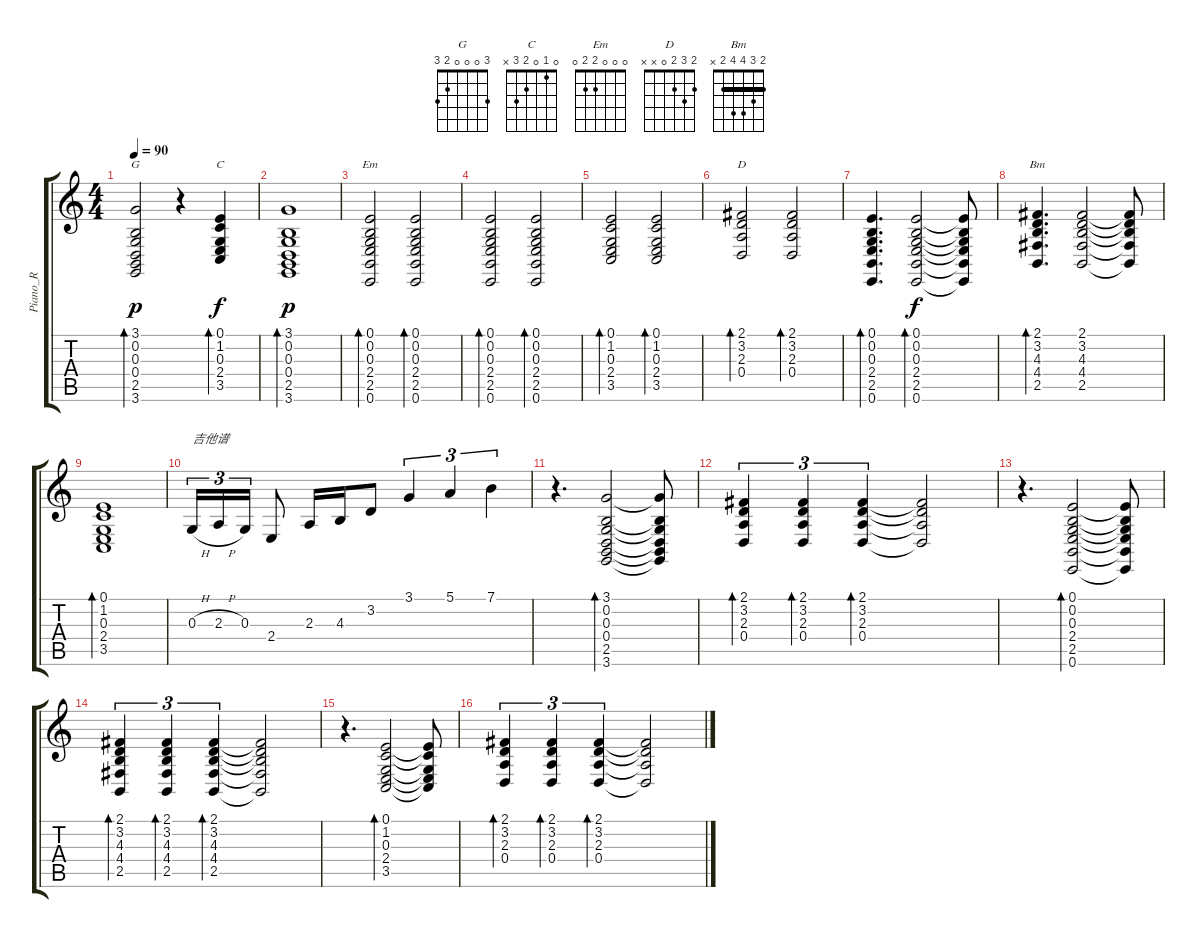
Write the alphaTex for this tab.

\track ("Piano_R" "Piano_R") {instrument acousticgrandpiano}
\staff {score tabs}
\tuning (E4 B3 G3 D3 A2 E2) {hide}
\chord ("G" 3 0 0 0 2 3)
\chord ("C" 0 1 0 2 3 x)
\chord ("Em" 0 0 0 2 2 0)
\chord ("D" 2 3 2 0 x x)
\chord ("Bm" 2 3 4 4 2 x) {barre 2}
\ts (4 4)
\tempo 90
\clef g2
\ks c
(3.1 0.2 0.3 0.4 2.5 3.6).2{bd 120 ch "G" dy p} r.4 (0.1 1.2 0.3 2.4 3.5).4{bd 120 ch "C" dy f} |
(3.1 0.2 0.3 0.4 2.5 3.6).1{bd 120 dy p} |
(0.1 0.2 0.3 2.4 2.5 0.6).2{bd 120 ch "Em"} (0.1 0.2 0.3 2.4 2.5 0.6).2{bd 120} |
(0.1 0.2 0.3 2.4 2.5 0.6).2{bd 120} (0.1 0.2 0.3 2.4 2.5 0.6).2{bd 120} |
(0.1 1.2 0.3 2.4 3.5).2{bd 120} (0.1 1.2 0.3 2.4 3.5).2{bd 120} |
(2.1 3.2 2.3 0.4).2{bd 120 ch "D"} (2.1 3.2 2.3 0.4).2{bd 120} |
(0.1 0.2 0.3 2.4 2.5 0.6).4{d bd 30} (0.1 0.2 0.3 2.4 2.5 0.6).2{bd 30 dy f} (0.1{t} 0.2{t} 0.3{t} 2.4{t} 2.5{t} 0.6{t}).8 |
(2.1 3.2 4.3 4.4 2.5).4{d bd 30 ch "Bm"} (2.1 3.2 4.3 4.4 2.5).2 (2.1{t} 3.2{t} 4.3{t} 4.4{t} 2.5{t}).8 |
(0.1 1.2 0.3 2.4 3.5).1{bd 240} |
0.3{h}.16{tu (3 2) txt "吉他谱"} 2.3{h}.16{tu (3 2)} 0.3.16{tu (3 2)} 2.4.8 2.3.16 4.3.16 3.2.8 3.1.4{tu (3 2)} 5.1.4{tu (3 2)} 7.1.4{tu (3 2)} |
r.4{d} (3.1 0.2 0.3 0.4 2.5 3.6).2{bd 30} (3.1{t} 0.2{t} 0.3{t} 0.4{t} 2.5{t} 3.6{t}).8 |
(2.1 3.2 2.3 0.4).4{tu (3 2) bd 30} (2.1 3.2 2.3 0.4).4{tu (3 2) bd 30} (2.1 3.2 2.3 0.4).4{tu (3 2) bd 30} (2.1{t} 3.2{t} 2.3{t} 0.4{t}).2 |
r.4{d} (0.1 0.2 0.3 2.4 2.5 0.6).2{bd 30} (0.1{t} 0.2{t} 0.3{t} 2.4{t} 2.5{t} 0.6{t}).8 |
(2.1 3.2 4.3 4.4 2.5).4{tu (3 2) bd 30} (2.1 3.2 4.3 4.4 2.5).4{tu (3 2) bd 30} (2.1 3.2 4.3 4.4 2.5).4{tu (3 2) bd 30} (2.1{t} 3.2{t} 4.3{t} 4.4{t} 2.5{t}).2 |
r.4{d} (0.1 1.2 0.3 2.4 3.5).2{bd 30} (0.1{t} 1.2{t} 0.3{t} 2.4{t} 3.5{t}).8 |
(2.1 3.2 2.3 0.4).4{tu (3 2) bd 30} (2.1 3.2 2.3 0.4).4{tu (3 2) bd 30} (2.1 3.2 2.3 0.4).4{tu (3 2) bd 30} (2.1{t} 3.2{t} 2.3{t} 0.4{t}).2
